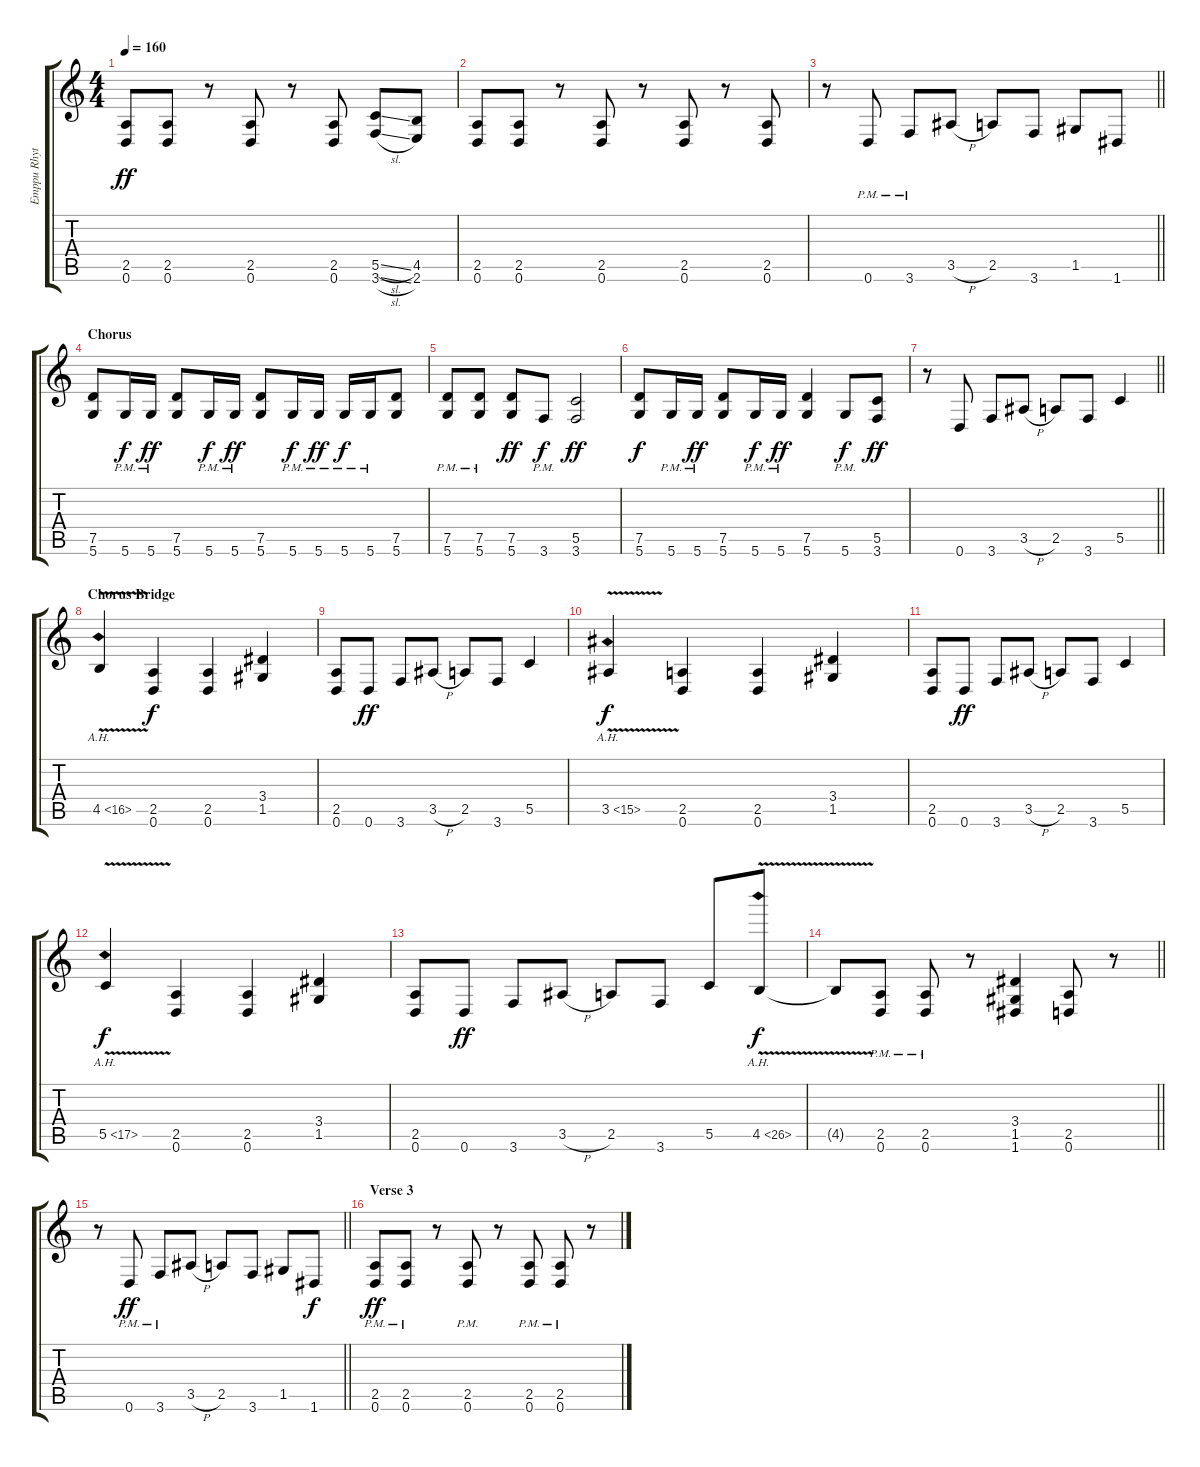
\track ("Emppu Rhythm" "Emppu Rhyt") {instrument distortionguitar}
\staff {score tabs}
\tuning (D4 A3 F3 C3 G2 D2) {hide}
\ts (4 4)
\tempo 160
\clef g2
\ks c
(2.5 0.6).8{dy ff} (2.5 0.6).8 r.8 (2.5 0.6).8 r.8 (2.5 0.6).8 (5.5{sl} 3.6{sl}).8 (4.5 2.6).8 |
(2.5 0.6).8 (2.5 0.6).8 r.8 (2.5 0.6).8 r.8 (2.5 0.6).8 r.8 (2.5 0.6).8 |
\barLineRight lightlight
r.8 0.6{pm}.8 3.6{pm}.8 3.5{h}.8 2.5.8 3.6.8 1.5.8 1.6.8 |
\section ("" "Chorus")
(7.5 5.6).8 5.6{pm}.16{dy f} 5.6{pm}.16{dy ff} (7.5 5.6).8 5.6{pm}.16{dy f} 5.6{pm}.16{dy ff} (7.5 5.6).8 5.6{pm}.16{dy f} 5.6{pm}.16{dy ff} 5.6{pm}.16{dy f} 5.6{pm}.16 (7.5 5.6).8 |
(7.5{pm} 5.6{pm}).8 (7.5{pm} 5.6{pm}).8 (7.5 5.6).8{dy ff} 3.6{pm}.8{dy f} (5.5 3.6).2{dy ff} |
(7.5 5.6).8{dy f} 5.6{pm}.16 5.6{pm}.16{dy ff} (7.5 5.6).8 5.6{pm}.16{dy f} 5.6{pm}.16{dy ff} (7.5 5.6).4 5.6{pm}.8{dy f} (5.5 3.6).8{dy ff} |
\barLineRight lightlight
r.8 0.6.8 3.6.8 3.5{h}.8 2.5.8 3.6.8 5.5.4 |
\section ("" "Chorus Bridge")
4.5{ah 12 v}.4 (2.5 0.6).4{dy f} (2.5 0.6).4 (3.4 1.5).4 |
(2.5 0.6).8 0.6.8{dy ff} 3.6.8 3.5{h}.8 2.5.8 3.6.8 5.5.4 |
3.5{ah 12 v}.4{dy f} (2.5 0.6).4 (2.5 0.6).4 (3.4 1.5).4 |
(2.5 0.6).8 0.6.8{dy ff} 3.6.8 3.5{h}.8 2.5.8 3.6.8 5.5.4 |
5.5{ah 12 v}.4{dy f} (2.5 0.6).4 (2.5 0.6).4 (3.4 1.5).4 |
(2.5 0.6).8 0.6.8{dy ff} 3.6.8 3.5{h}.8 2.5.8 3.6.8 5.5.8 4.5{ah 22 v}.8{dy f} |
\barLineRight lightlight
4.5{t}.8 (2.5{pm} 0.6{pm}).8 (2.5{pm} 0.6{pm}).8 r.8 (3.4 1.5 1.6).4 (2.5 0.6).8 r.8 |
\barLineRight lightlight
r.8 0.6{pm}.8{dy ff} 3.6{pm}.8 3.5{h}.8 2.5.8 3.6.8 1.5.8 1.6.8{dy f} |
\section ("" "Verse 3")
(2.5{pm} 0.6{pm}).8{dy ff} (2.5{pm} 0.6{pm}).8 r.8 (2.5{pm} 0.6{pm}).8 r.8 (2.5{pm} 0.6{pm}).8 (2.5{pm} 0.6{pm}).8 r.8
